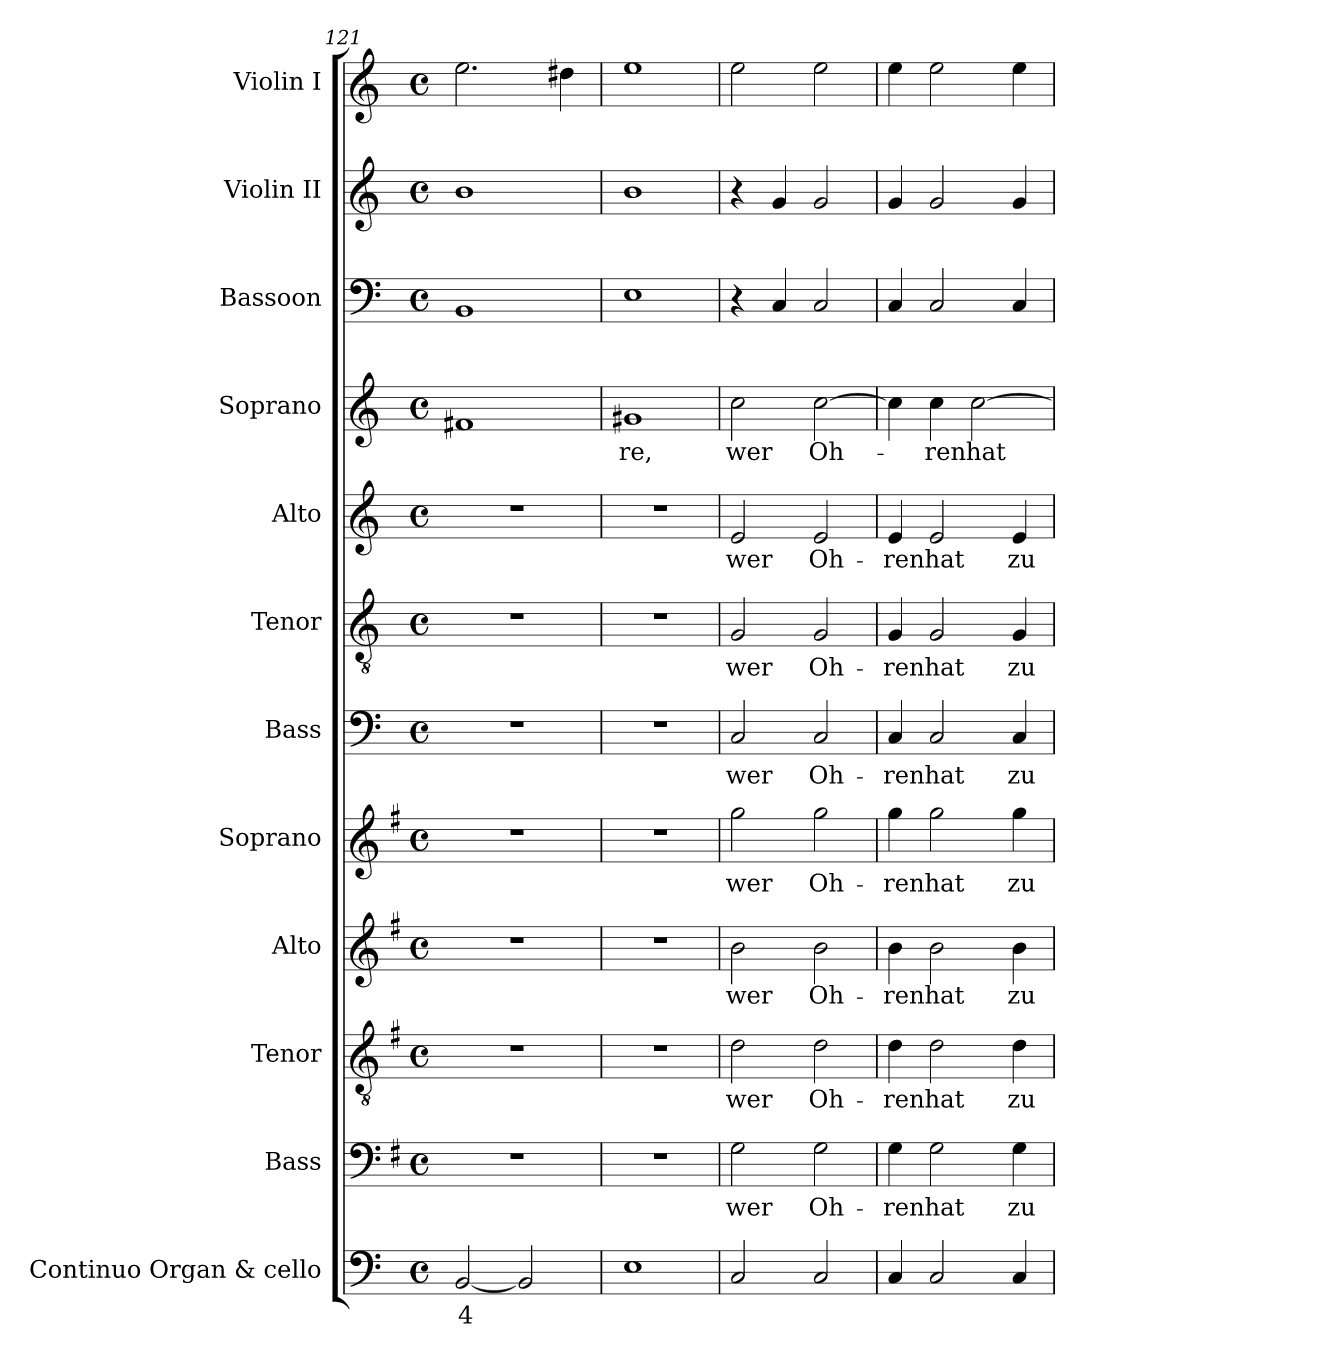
**kern	**text	**kern	**text	**kern	**text	**kern	**text	**kern	**text	**kern	**text	**kern	**text	**kern	**text	**kern	**text	**kern	**kern	**kern
*part12	*part12	*part11	*part11	*part10	*part10	*part9	*part9	*part8	*part8	*part7	*part7	*part6	*part6	*part5	*part5	*part4	*part4	*part3	*part2	*part1
*staff12	*staff12	*staff11	*staff11	*staff10	*staff10	*staff9	*staff9	*staff8	*staff8	*staff7	*staff7	*staff6	*staff6	*staff5	*staff5	*staff4	*staff4	*staff3	*staff2	*staff1
*I"Continuo Organ & cello	*	*I"Bass	*	*I"Tenor	*	*I"Alto	*	*I"Soprano	*	*I"Bass	*	*I"Tenor	*	*I"Alto	*	*I"Soprano	*	*I"Bassoon	*I"Violin II	*I"Violin I
*	*	*I'B	*	*I'T	*	*I'A	*	*I'S	*	*I'B	*	*I'T	*	*I'A	*	*I'S	*	*I'Bs	*I'Vn II	*I'Vn I
*clefF4	*	*clefF4	*	*clefGv2	*	*clefG2	*	*clefG2	*	*clefF4	*	*clefGv2	*	*clefG2	*	*clefG2	*	*clefF4	*clefG2	*clefG2
*	*	*ITrd4c7	*	*ITrd4c7	*	*ITrd4c7	*	*ITrd4c7	*	*	*	*	*	*	*	*	*	*	*	*
*k[]	*	*k[]	*	*k[]	*	*k[]	*	*k[]	*	*k[]	*	*k[]	*	*k[]	*	*k[]	*	*k[]	*k[]	*k[]
*C:	*	*C:	*	*C:	*	*C:	*	*C:	*	*C:	*	*C:	*	*C:	*	*C:	*	*C:	*C:	*C:
*M4/4	*	*M4/4	*	*M4/4	*	*M4/4	*	*M4/4	*	*M4/4	*	*M4/4	*	*M4/4	*	*M4/4	*	*M4/4	*M4/4	*M4/4
*met(c)	*	*met(c)	*	*met(c)	*	*met(c)	*	*met(c)	*	*met(c)	*	*met(c)	*	*met(c)	*	*met(c)	*	*met(c)	*met(c)	*met(c)
=121	=121	=121	=121	=121	=121	=121	=121	=121	=121	=121	=121	=121	=121	=121	=121	=121	=121	=121	=121	=121
!	!LO:LY:b	!	!	!	!	!	!	!	!	!	!	!	!	!	!	!	!	!	!	!
[2BB	4	1r	.	1r	.	1r	.	1r	.	1r	.	1r	.	1r	.	1f#X	.	1BB	1b	2.ee
2BB]	.	.	.	.	.	.	.	.	.	.	.	.	.	.	.	.	.	.	.	.
.	.	.	.	.	.	.	.	.	.	.	.	.	.	.	.	.	.	.	.	4dd#X
=122	=122	=122	=122	=122	=122	=122	=122	=122	=122	=122	=122	=122	=122	=122	=122	=122	=122	=122	=122	=122
!	!	!	!	!	!	!	!	!	!	!	!	!	!	!	!	!	!LO:LY:b	!	!	!
1E	.	1r	.	1r	.	1r	.	1r	.	1r	.	1r	.	1r	.	1g#X	re,	1E	1b	1ee
=123	=123	=123	=123	=123	=123	=123	=123	=123	=123	=123	=123	=123	=123	=123	=123	=123	=123	=123	=123	=123
!	!	!	!LO:LY:b	!	!LO:LY:b	!	!LO:LY:b	!	!LO:LY:b	!	!LO:LY:b	!	!LO:LY:b	!	!LO:LY:b	!	!LO:LY:b	!	!	!
2C	.	2C	wer	2G	wer	2e	wer	2cc	wer	2C	wer	2G	wer	2e	wer	2cc	wer	4r	4r	2ee
.	.	.	.	.	.	.	.	.	.	.	.	.	.	.	.	.	.	4C	4g	.
!	!	!	!LO:LY:b	!	!LO:LY:b	!	!LO:LY:b	!	!LO:LY:b	!	!LO:LY:b	!	!LO:LY:b	!	!LO:LY:b	!	!LO:LY:b	!	!	!
2C	.	2C	Oh-	2G	Oh-	2e	Oh-	2cc	Oh-	2C	Oh-	2G	Oh-	2e	Oh-	[2cc	Oh-	2C	2g	2ee
=124	=124	=124	=124	=124	=124	=124	=124	=124	=124	=124	=124	=124	=124	=124	=124	=124	=124	=124	=124	=124
!	!	!	!LO:LY:b	!	!LO:LY:b	!	!LO:LY:b	!	!LO:LY:b	!	!LO:LY:b	!	!LO:LY:b	!	!LO:LY:b	!	!	!	!	!
4C	.	4C	-ren	4G	-ren	4e	-ren	4cc	-ren	4C	-ren	4G	-ren	4e	-ren	4cc]	.	4C	4g	4ee
!	!	!	!LO:LY:b	!	!LO:LY:b	!	!LO:LY:b	!	!LO:LY:b	!	!LO:LY:b	!	!LO:LY:b	!	!LO:LY:b	!	!LO:LY:b	!	!	!
2C	.	2C	hat	2G	hat	2e	hat	2cc	hat	2C	hat	2G	hat	2e	hat	4cc	ren	2C	2g	2ee
!	!	!	!	!	!	!	!	!	!	!	!	!	!	!	!	!	!LO:LY:b	!	!	!
.	.	.	.	.	.	.	.	.	.	.	.	.	.	.	.	[2cc	hat	.	.	.
!	!	!	!LO:LY:b	!	!LO:LY:b	!	!LO:LY:b	!	!LO:LY:b	!	!LO:LY:b	!	!LO:LY:b	!	!LO:LY:b	!	!	!	!	!
4C	.	4C	zu	4G	zu	4e	zu	4cc	zu	4C	zu	4G	zu	4e	zu	.	.	4C	4g	4ee
=	=	=	=	=	=	=	=	=	=	=	=	=	=	=	=	=	=	=	=	=
*-	*-	*-	*-	*-	*-	*-	*-	*-	*-	*-	*-	*-	*-	*-	*-	*-	*-	*-	*-	*-
